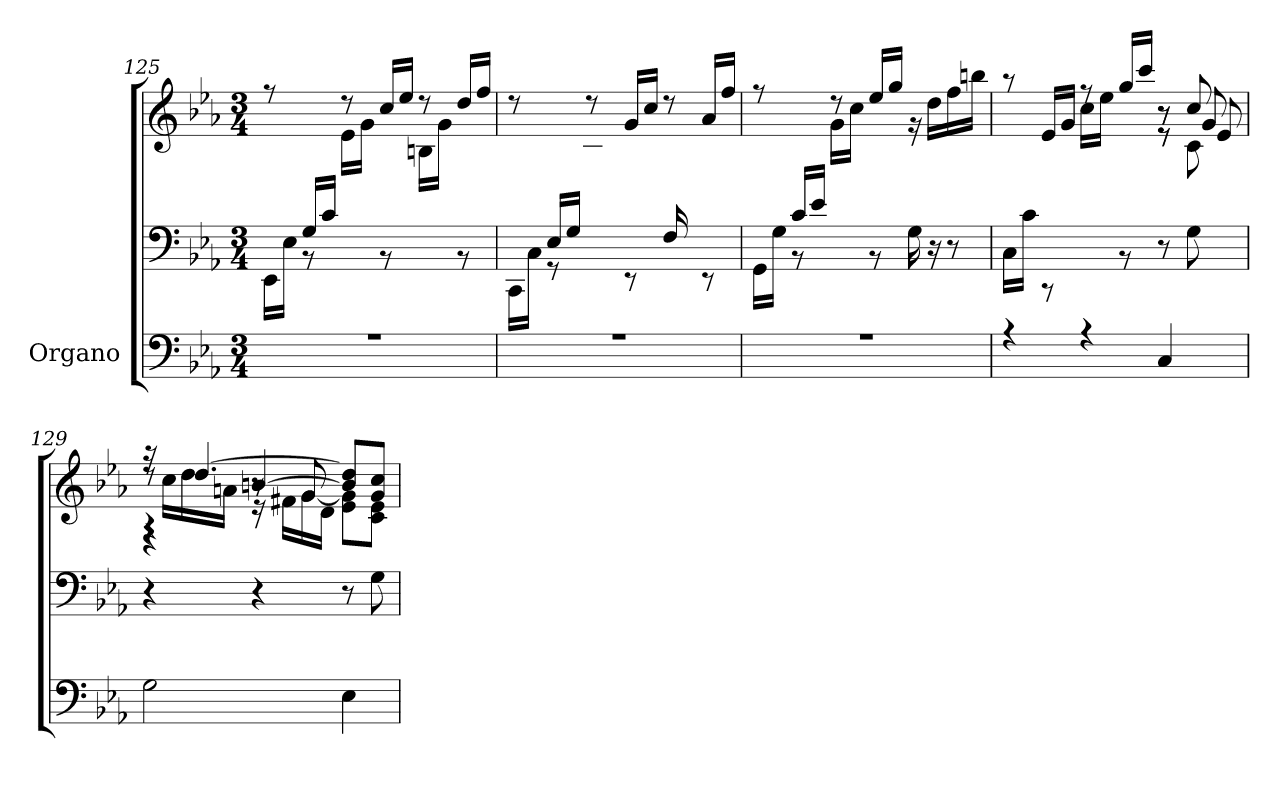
**kern	**kern	**kern
*part1	*part1	*part1
*staff3	*staff2	*staff1
*I"Organo	*	*
*clefF4	*clefF4	*clefG2
*k[b-e-a-]	*k[b-e-a-]	*k[b-e-a-]
*M3/4	*M3/4	*M3/4
=125	=125	=125
*^	*^	*^
2.r	2.ryy	8ryy	16EE-\LL	8rff	4ryy
.	.	.	16E-\JJ	.	.
.	.	16G/LL	8rBB	8ryy	.
.	.	16c/JJ	.	.	.
.	.	2ryy	8ryy	8rdd	16e-\LL
.	.	.	.	.	16g\JJ
.	.	.	8rBB	16cc/LL	8ryy
.	.	.	.	16ee-/JJ	.
.	.	.	8ryy	8rdd	16Bn\LL
.	.	.	.	.	16g\JJ
.	.	.	8rBB	16dd/LL	8ryy
.	.	.	.	16ff/JJ	.
=126	=126	=126	=126	=126	=126
2.r	2.ryy	8ryy	16CC\LL	8rdd	4ryy
.	.	.	16C\JJ	.	.
.	.	16E-/LL	8rGG	8ryy	.
.	.	16G/JJ	.	.	.
.	.	2ryy	8ryy	8rdd	16c\LL
.	.	.	.	.	16e-\JJ
.	.	.	8rEE	16g/LL	8.ryy
.	.	.	.	16cc/JJ	.
.	.	.	16F/LL	8rdd	.
.	.	.	16ryy	.	16d\JJ
.	.	.	8rEE	16a-/LL	8ryy
.	.	.	.	16ff/JJ	.
=127	=127	=127	=127	=127	=127
2.r	2.ryy	8ryy	16GG\LL	8rff	4ryy
.	.	.	16G\JJ	.	.
.	.	16c/LL	8rBB	8ryy	.
.	.	16e-/JJ	.	.	.
.	.	2ryy	8ryy	8rdd	16g\LL
.	.	.	.	.	16cc\JJ
.	.	.	8rBB	16ee-/LL	4.ryy
.	.	.	.	16gg/JJ	.
.	.	.	16G\	16rg	.
.	.	.	16r	16dd\LL	.
.	.	.	8r	16ff\	.
.	.	.	.	16bbn\JJ	.
*	*	*v	*v	*	*
=128	=128	=128	=128	=128
*	*	*	*^	*^
*	*	*	*	*	*^	*
4r	2.ryy	16C\LL	8raa	2ryy	2ryy	2ryy	4ryy
.	.	16c\JJ	.	.	.	.	.
.	.	8rCC	16e-/LL	.	.	.	.
.	.	.	16g/JJ	.	.	.	.
4r	.	8ryy	8rff	.	.	.	16cc\LL
.	.	.	.	.	.	.	16ee-\JJ
.	.	8rBB	16gg/LL	.	.	.	4.ryy
.	.	.	16ccc/JJ	.	.	.	.
4C/	.	8r	8r	8re	8re	8r	.
.	.	8G\	8cc/	8c\	8g/	8e-/	.
*	*	*	*	*	*	*v	*v
=129	=129	=129	=129	=129	=129	=129
2G\	2.ryy	4r	8rdd	16raa	4rF	4rA
.	.	.	.	16cc\LL	.	.
.	.	.	[4.dd/	16dd\	.	.
.	.	.	.	16an\JJ	.	.
.	.	4r	.	16re	[4bn/	8r
.	.	.	.	16f#X\LL	.	.
.	.	.	.	16g\	.	[8g/
.	.	.	.	16d\JJ	.	.
4E-\	.	8r	8b/] 8dd/]L	8e-\ 8g\]L	4ryy	4ryy
.	.	8G\	8g/ 8cc/J	8c\ 8e-\J	.	.
*v	*v	*	*v	*v	*v	*v
=	=	=
*-	*-	*-
